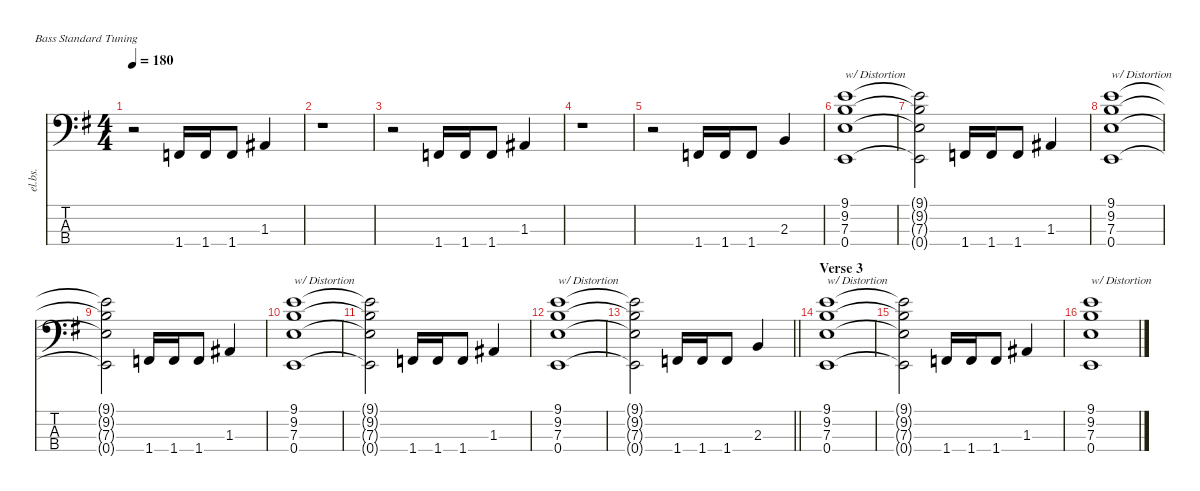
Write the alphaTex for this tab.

\defaultSystemsLayout 4
\hideDynamics
\bracketExtendMode nobrackets
\otherSystemsTrackNameOrientation horizontal
\track ("Cliff Burton" "el.bs.") {instrument electricbassfinger}
\staff {score tabs}
\tuning (G2 D2 A1 E1)
\ts (4 4)
\tempo 180
\clef f4
\ks eminor
r.2{dy f beam Down} 1.4{acc forcenatural}.16{beam Up} 1.4{acc forcenatural}.16{beam Up} 1.4{acc forcenatural}.8{beam Up} 1.3{acc #}.4{beam Up} |
r.1{beam Down} |
r.2{beam Down} 1.4{acc forcenatural}.16{beam Up} 1.4{acc forcenatural}.16{beam Up} 1.4{acc forcenatural}.8{beam Up} 1.3{acc #}.4{beam Up} |
r.1{beam Down} |
r.2{beam Down} 1.4{acc forcenatural}.16{beam Up} 1.4{acc forcenatural}.16{beam Up} 1.4{acc forcenatural}.8{beam Up} 2.3{acc forcenatural}.4{beam Up} |
(9.1{acc forcenatural} 9.2{acc forcenatural} 7.3{acc forcenatural} 0.4{acc forcenatural}).1{txt "w/ Distortion" beam Down} |
(9.1{t acc forcenatural} 9.2{t acc forcenatural} 7.3{t acc forcenatural} 0.4{t acc forcenatural}).2{beam Down} 1.4{acc forcenatural}.16{beam Up} 1.4{acc forcenatural}.16{beam Up} 1.4{acc forcenatural}.8{beam Up} 1.3{acc #}.4{beam Up} |
(9.1{acc forcenatural} 9.2{acc forcenatural} 7.3{acc forcenatural} 0.4{acc forcenatural}).1{txt "w/ Distortion" beam Down} |
(9.1{t acc forcenatural} 9.2{t acc forcenatural} 7.3{t acc forcenatural} 0.4{t acc forcenatural}).2{beam Down} 1.4{acc forcenatural}.16{beam Up} 1.4{acc forcenatural}.16{beam Up} 1.4{acc forcenatural}.8{beam Up} 1.3{acc #}.4{beam Up} |
(9.1{acc forcenatural} 9.2{acc forcenatural} 7.3{acc forcenatural} 0.4{acc forcenatural}).1{txt "w/ Distortion" beam Down} |
(9.1{t acc forcenatural} 9.2{t acc forcenatural} 7.3{t acc forcenatural} 0.4{t acc forcenatural}).2{beam Down} 1.4{acc forcenatural}.16{beam Up} 1.4{acc forcenatural}.16{beam Up} 1.4{acc forcenatural}.8{beam Up} 1.3{acc #}.4{beam Up} |
(9.1{acc forcenatural} 9.2{acc forcenatural} 7.3{acc forcenatural} 0.4{acc forcenatural}).1{txt "w/ Distortion" beam Down} |
\barLineRight lightlight
(9.1{t acc forcenatural} 9.2{t acc forcenatural} 7.3{t acc forcenatural} 0.4{t acc forcenatural}).2{beam Down} 1.4{acc forcenatural}.16{beam Up} 1.4{acc forcenatural}.16{beam Up} 1.4{acc forcenatural}.8{beam Up} 2.3{acc forcenatural}.4{beam Up} |
\section ("" "Verse 3")
(9.1{acc forcenatural} 9.2{acc forcenatural} 7.3{acc forcenatural} 0.4{acc forcenatural}).1{txt "w/ Distortion" beam Down} |
(9.1{t acc forcenatural} 9.2{t acc forcenatural} 7.3{t acc forcenatural} 0.4{t acc forcenatural}).2{beam Down} 1.4{acc forcenatural}.16{beam Up} 1.4{acc forcenatural}.16{beam Up} 1.4{acc forcenatural}.8{beam Up} 1.3{acc #}.4{beam Up} |
(9.1{acc forcenatural} 9.2{acc forcenatural} 7.3{acc forcenatural} 0.4{acc forcenatural}).1{txt "w/ Distortion" beam Down}
